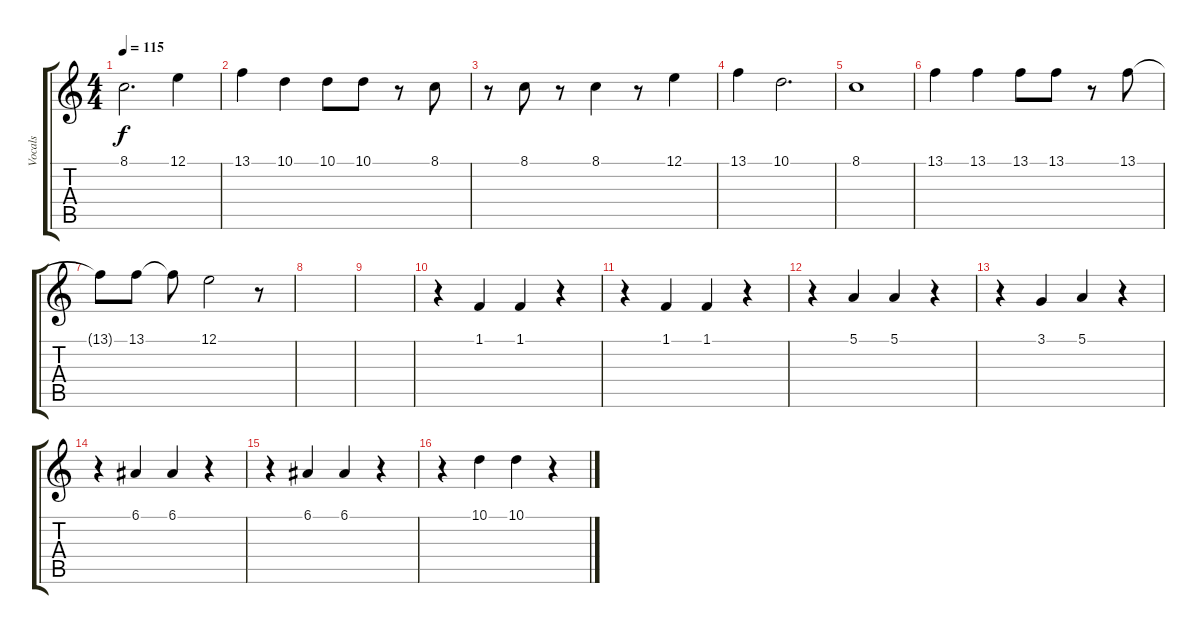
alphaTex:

\track ("Vocals" "Vocals") {instrument tenorsax}
\staff {score tabs}
\tuning (E4 B3 G3 D3 A2 E2) {hide}
\ts (4 4)
\tempo 115
\clef g2
\ks c
8.1.2{d dy f} 12.1.4 |
13.1.4 10.1.4 10.1.8 10.1.8 r.8 8.1.8 |
r.8 8.1.8 r.8 8.1.4 r.8 12.1.4 |
13.1.4 10.1.2{d} |
8.1.1 |
13.1.4 13.1.4 13.1.8 13.1.8 r.8 13.1.8 |
13.1{t}.8 13.1.8 13.1{t}.8 12.1.2 r.8 |
|
|
r.4 1.1.4 1.1.4 r.4 |
r.4 1.1.4 1.1.4 r.4 |
r.4 5.1.4 5.1.4 r.4 |
r.4 3.1.4 5.1.4 r.4 |
r.4 6.1.4 6.1.4 r.4 |
r.4 6.1.4 6.1.4 r.4 |
r.4 10.1.4 10.1.4 r.4
